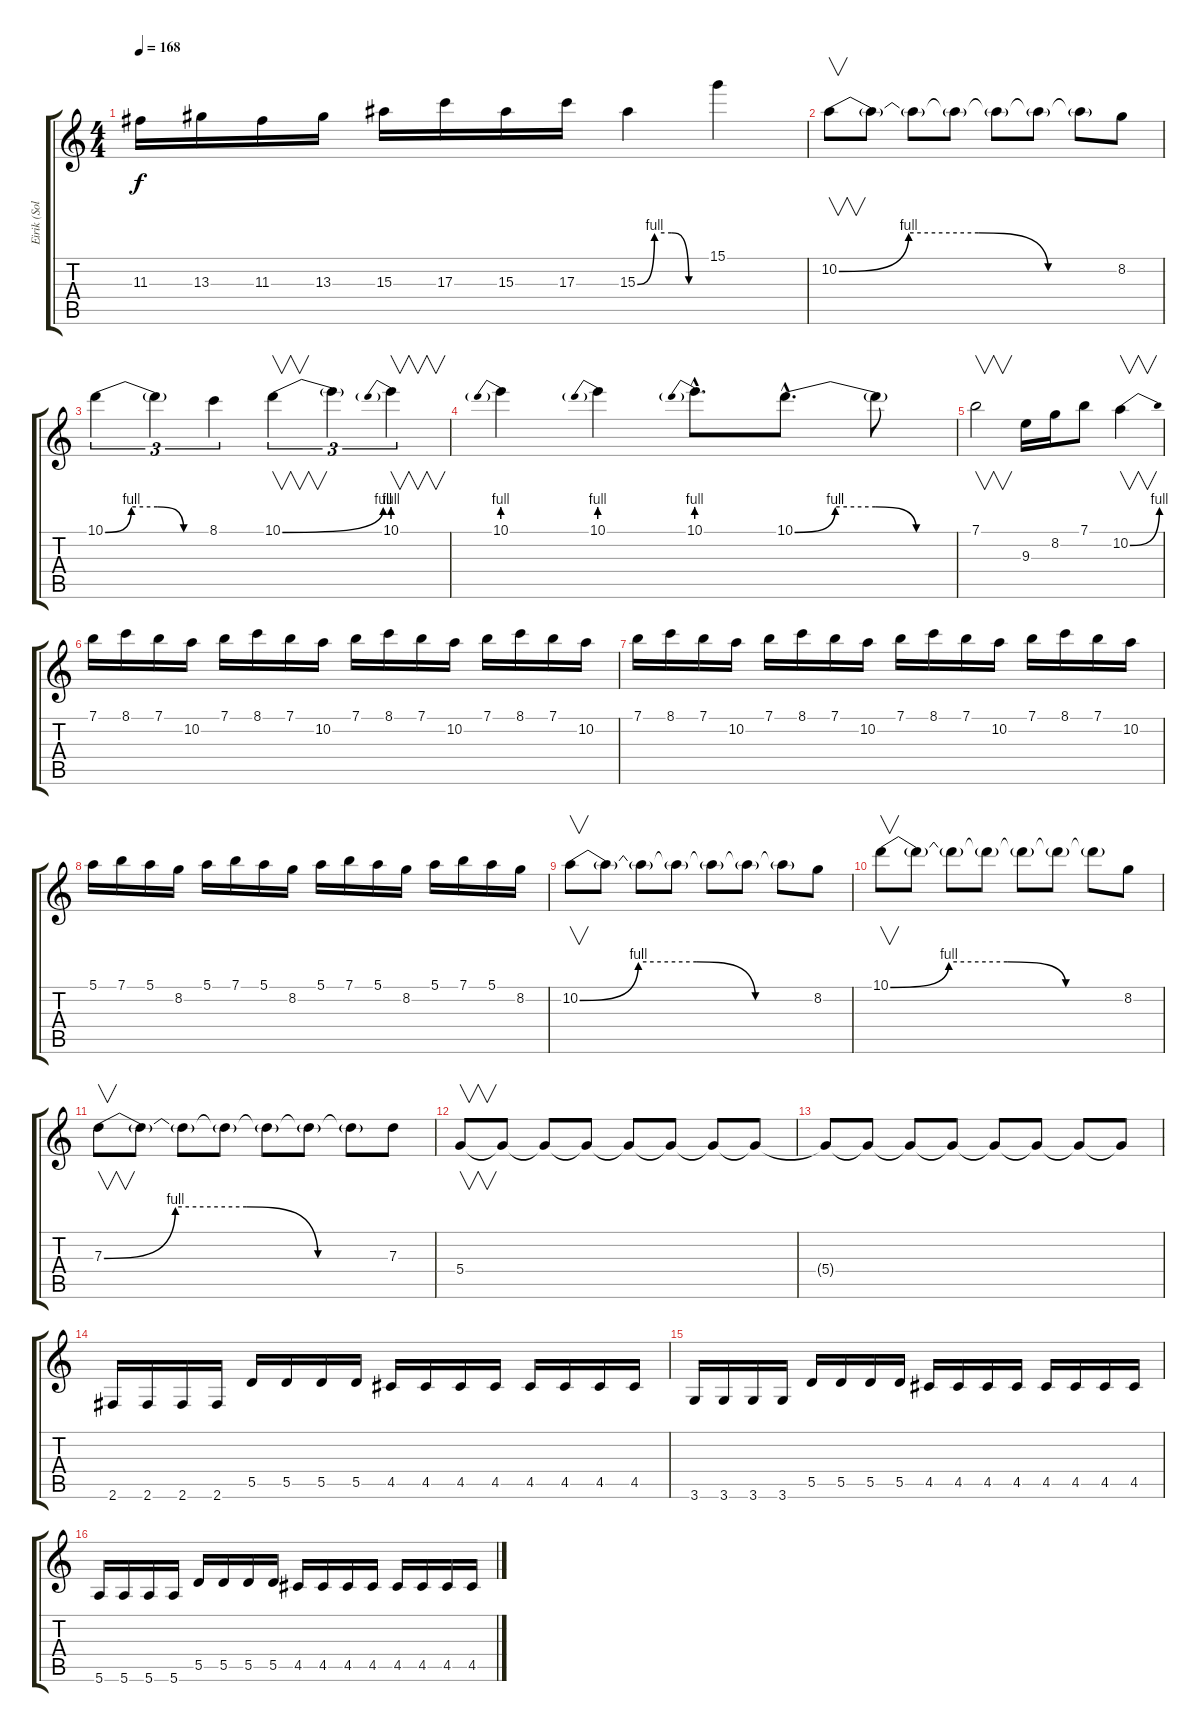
\track ("Eirik (Solo)" "Eirik (Sol") {instrument distortionguitar}
\staff {score tabs}
\tuning (E4 B3 G3 D3 A2 E2) {hide}
\ts (4 4)
\tempo 168
\clef g2
\ks c
11.3.16{dy f} 13.3.16 11.3.16 13.3.16 15.3.16 17.3.16 15.3.16 17.3.16 15.3{be (custom 0 0 15 4 30 4 45 0 60 0)}.4 15.1.4 |
10.2{be (custom 0 0 15 4 30 4 45 0 60 0)}.8{v} 10.2{t}.8 10.2{t}.8 10.2{t}.8 10.2{t}.8 10.2{t}.8 10.2{t}.8 8.2.8 |
10.1{be (custom 0 0 15 4 30 4 45 0 60 0)}.4{tu (3 2)} 10.1{t}.4{tu (3 2)} 8.1.4{tu (3 2)} 10.1{be (bend 0 0 60 4)}.4{v tu (3 2)} 10.1{t}.4{tu (3 2)} 10.1{be (prebend 0 4 60 4)}.4{v tu (3 2)} |
10.1{be (prebend 0 4 60 4)}.4 10.1{be (prebend 0 4 60 4)}.4 10.1{be (prebend 0 4 60 4) hac}.8{d} 10.1{be (custom 0 0 15 4 30 4 45 0 60 0) hac}.8{d} 10.1{t}.8 |
7.1.2{v} 9.3.16 8.2.16 7.1.8 10.2{be (bend 0 0 60 4)}.4{v} |
7.1.16 8.1.16 7.1.16 10.2.16 7.1.16 8.1.16 7.1.16 10.2.16 7.1.16 8.1.16 7.1.16 10.2.16 7.1.16 8.1.16 7.1.16 10.2.16 |
7.1.16 8.1.16 7.1.16 10.2.16 7.1.16 8.1.16 7.1.16 10.2.16 7.1.16 8.1.16 7.1.16 10.2.16 7.1.16 8.1.16 7.1.16 10.2.16 |
5.1.16 7.1.16 5.1.16 8.2.16 5.1.16 7.1.16 5.1.16 8.2.16 5.1.16 7.1.16 5.1.16 8.2.16 5.1.16 7.1.16 5.1.16 8.2.16 |
10.2{be (custom 0 0 15 4 30 4 45 0 60 0)}.8{v} 10.2{t}.8 10.2{t}.8 10.2{t}.8 10.2{t}.8 10.2{t}.8 10.2{t}.8 8.2.8 |
10.1{be (custom 0 0 15 4 30 4 45 0 60 0)}.8{v} 10.1{t}.8 10.1{t}.8 10.1{t}.8 10.1{t}.8 10.1{t}.8 10.1{t}.8 8.2.8 |
7.3{be (custom 0 0 15 4 30 4 45 0 60 0)}.8{v} 7.3{t}.8 7.3{t}.8 7.3{t}.8 7.3{t}.8 7.3{t}.8 7.3{t}.8 7.3.8 |
5.4.8{v} 5.4{t}.8 5.4{t}.8 5.4{t}.8 5.4{t}.8 5.4{t}.8 5.4{t}.8 5.4{t}.8 |
5.4{t}.8 5.4{t}.8 5.4{t}.8 5.4{t}.8 5.4{t}.8 5.4{t}.8 5.4{t}.8 5.4{t}.8 |
2.6.16{balance 16} 2.6.16 2.6.16 2.6.16 5.5.16 5.5.16 5.5.16 5.5.16 4.5.16 4.5.16 4.5.16 4.5.16 4.5.16 4.5.16 4.5.16 4.5.16 |
3.6.16 3.6.16 3.6.16 3.6.16 5.5.16 5.5.16 5.5.16 5.5.16 4.5.16 4.5.16 4.5.16 4.5.16 4.5.16 4.5.16 4.5.16 4.5.16 |
5.6.16 5.6.16 5.6.16 5.6.16 5.5.16 5.5.16 5.5.16 5.5.16 4.5.16 4.5.16 4.5.16 4.5.16 4.5.16 4.5.16 4.5.16 4.5.16
